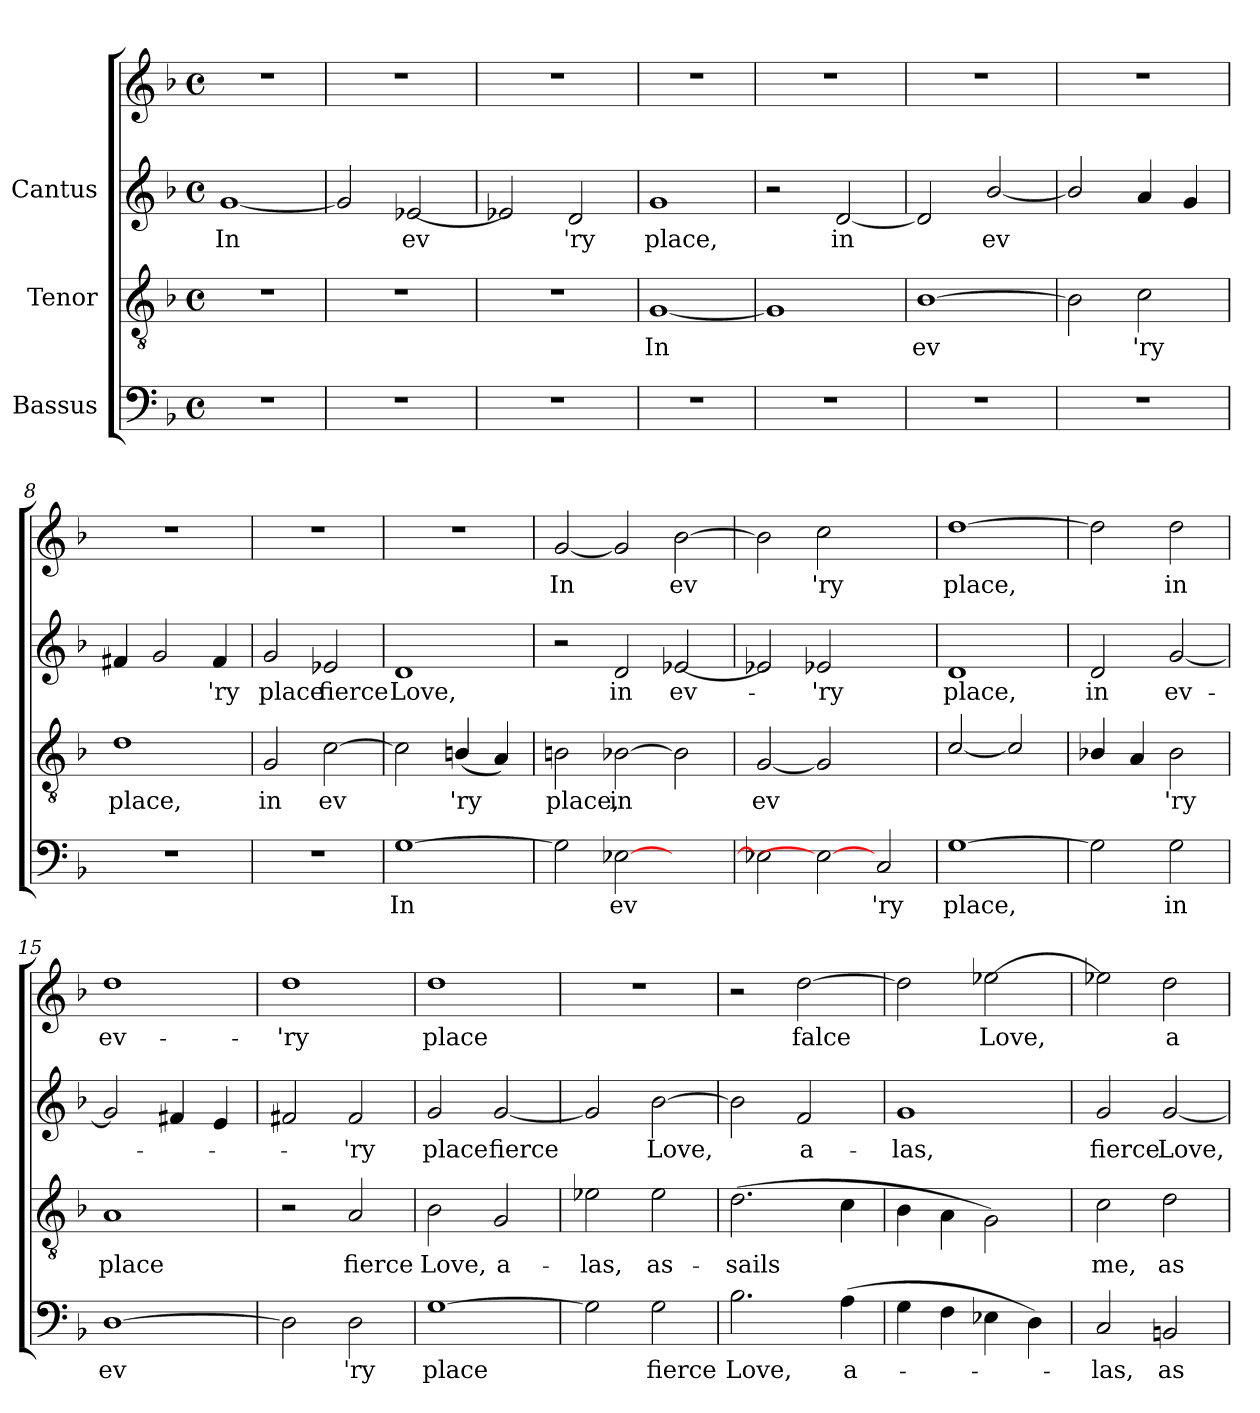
**kern	**text	**kern	**text	**kern	**text	**kern	**text
*part3	*part3	*part2	*part2	*part1	*part1	*part1	*part1
*staff4	*staff4	*staff3	*staff3	*staff2	*staff2	*staff1	*staff1
*I"Bassus	*	*I"Tenor	*	*I"Cantus	*	*	*
!!LO:PB:g=z
*stria5	*	*stria5	*	*stria5	*	*stria5	*
*clefF4	*	*clefGv2	*	*clefG2	*	*clefG2	*
*k[b-]	*	*k[b-]	*	*k[b-]	*	*k[b-]	*
*F:	*	*F:	*	*F:	*	*F:	*
*M4/4	*	*M4/4	*	*M4/4	*	*M4/4	*
*met(c)	*	*met(c)	*	*met(c)	*	*met(c)	*
*MM132	*	*MM132	*	*MM132	*	*MM132	*
=1	=1	=1	=1	=1	=1	=1	=1
!	!	!	!	!	!LO:LY:b:cj	!	!
1r	.	1r	.	[<1g	In	1r	.
=2	=2	=2	=2	=2	=2	=2	=2
!	!	!	!	!	!LO:LY:b:cj	!	!
1r	.	1r	.	2g/]	.	1r	.
!	!	!	!	!	!LO:LY:b:cj	!	!
.	.	.	.	[<2e-X/	ev-	.	.
=3	=3	=3	=3	=3	=3	=3	=3
!	!	!	!	!	!LO:LY:b:cj	!	!
1r	.	1r	.	2e-X/]	-	1r	.
!	!	!	!	!	!LO:LY:b:cj	!	!
.	.	.	.	2d/	'ry	.	.
=4	=4	=4	=4	=4	=4	=4	=4
!	!	!	!LO:LY:b:cj	!	!LO:LY:b:cj	!	!
1r	.	[<1G	In	1g	place,	1r	.
=5	=5	=5	=5	=5	=5	=5	=5
1r	.	1G]	.	2r	.	1r	.
!	!	!	!	!	!LO:LY:b:cj	!	!
.	.	.	.	[<2d/	in	.	.
=6	=6	=6	=6	=6	=6	=6	=6
!	!	!	!LO:LY:b:cj	!	!LO:LY:b:cj	!	!
1r	.	[>1B-	ev-	2d/]	.	1r	.
!	!	!	!	!	!LO:LY:b:cj	!	!
.	.	.	.	[<2b-/	ev-	.	.
!!LO:LB:g=z
=7	=7	=7	=7	=7	=7	=7	=7
!	!	!	!LO:LY:b:cj	!	!	!	!
1r	.	2B-\]	-	2b-/]	.	1r	.
!	!	!	!LO:LY:b:cj	!	!	!	!
.	.	2c\	'ry	4a/	.	.	.
.	.	.	.	4g/	.	.	.
=8	=8	=8	=8	=8	=8	=8	=8
!	!	!	!LO:LY:b:cj	!	!LO:LY:b:cj	!	!
1r	.	1d	place,	4f#X/	-	1r	.
!	!	!	!	!	!LO:LY:b:cj	!	!
.	.	.	.	2g/	.	.	.
!	!	!	!	!	!LO:LY:b:cj	!	!
.	.	.	.	4f#/	'ry	.	.
=9	=9	=9	=9	=9	=9	=9	=9
!	!	!	!LO:LY:b:cj	!	!LO:LY:b:cj	!	!
1r	.	2G/	in	2g/	place	1r	.
!	!	!	!LO:LY:b:cj	!	!LO:LY:b:cj	!	!
.	.	[>2c\	ev-	2e-X/	fierce	.	.
=10	=10	=10	=10	=10	=10	=10	=10
!	!LO:LY:b:cj	!	!LO:LY:b:cj	!	!LO:LY:b:cj	!	!
[>1G	In	2c\]	-	1d	Love,	1r	.
!	!	!	!LO:LY:b:cj	!	!	!	!
.	.	(<4Bn/	'ry	.	.	.	.
!	!	!	!LO:LY:b:cj	!	!	!	!
.	.	4A/)	.	.	.	.	.
=11	=11	=11	=11	=11	=11	=11	=11
!	!	!	!LO:LY:b:cj	!	!	!	!LO:LY:b:cj
2G\]	.	2Bn\	place,	2r	.	[<2g/	In
!	!LO:LY:b:cj	!	!LO:LY:b:cj	!	!LO:LY:b:cj	!	!LO:LY:b:cj
[>2E-X	ev-	[>2B-X\	in	2d/	-in	2g/]	.
!	!	!	!LO:LY:b:cj	!	!LO:LY:b:cj	!	!LO:LY:b:cj
2ryy	.	2B-\]	.	[<2e-X/	ev-	[>2b-\	ev-
=12	=12	=12	=12	=12	=12	=12	=12
!	!LO:LY:b:cj	!	!LO:LY:b:cj	!	!LO:LY:b:cj	!	!LO:LY:b:cj
2E-X\]	-	[<2G/	ev-	2e-X/]	.	2b-\]	-
!	!	!	!LO:LY:b:cj	!	!LO:LY:b:cj	!	!LO:LY:b:cj
2E-_	.	2G/]	--	2e-X/	'ry	2cc\	'ry
!	!LO:LY:b:cj	!	!	!	!	!	!
2C/	'ry	2ryy	.	2ryy	.	2ryy	.
=13	=13	=13	=13	=13	=13	=13	=13
!	!LO:LY:b:cj	!	!	!	!LO:LY:b:cj	!	!LO:LY:b:cj
[>1G	place,	[<2c/	.	1d	place,	[>1dd	place,
.	.	2c/]	.	.	.	.	.
!!LO:LB:g=z
=14	=14	=14	=14	=14	=14	=14	=14
!	!LO:LY:b:cj	!	!LO:LY:b:cj	!	!LO:LY:b:cj	!	!LO:LY:b:cj
2G\]	.	4B-X/	-	2d/	in	2dd\]	.
!	!	!	!LO:LY:b:cj	!	!	!	!
.	.	4A/	.	.	.	.	.
!	!LO:LY:b:cj	!	!LO:LY:b:cj	!	!LO:LY:b:cj	!	!LO:LY:b:cj
2G\	in	2B-\	'ry	[<2g/	ev-	2dd\	in
=15	=15	=15	=15	=15	=15	=15	=15
!	!LO:LY:b:cj	!	!LO:LY:b:cj	!	!	!	!LO:LY:b:cj
[>1D	ev-	1A	place	2g/]	.	1dd	-ev-
.	.	.	.	4f#X/	.	.	.
.	.	.	.	4e/	.	.	.
=16	=16	=16	=16	=16	=16	=16	=16
!	!LO:LY:b:cj	!	!	!	!LO:LY:b:cj	!	!LO:LY:b:cj
2D\]	-	2r	.	2f#X/	.	1dd	-'ry
!	!LO:LY:b:cj	!	!LO:LY:b:cj	!	!LO:LY:b:cj	!	!
2D\	'ry	2A/	fierce	2f#/	'ry	.	.
=17	=17	=17	=17	=17	=17	=17	=17
!	!LO:LY:b:cj	!	!LO:LY:b:cj	!	!LO:LY:b:cj	!	!LO:LY:b:cj
[>1G	place	2B-\	Love,	2g/	place	1dd	place
!	!	!	!LO:LY:b:cj	!	!LO:LY:b:cj	!	!
.	.	2G/	a-	[<2g/	fierce	.	.
=18	=18	=18	=18	=18	=18	=18	=18
!	!LO:LY:b:cj	!	!LO:LY:b:cj	!	!LO:LY:b:cj	!	!
2G\]	.	2e-X\	-las,	2g/]	.	1r	.
!	!LO:LY:b:cj	!	!LO:LY:b:cj	!	!LO:LY:b:cj	!	!
2G\	fierce	2e-\	as-	[>2b-\	Love,	.	.
=19	=19	=19	=19	=19	=19	=19	=19
!	!LO:LY:b:cj	!	!LO:LY:b:cj	!	!LO:LY:b:cj	!	!
2.B-\	Love,	(>2.d\	-sails	2b-\]	.	2r	.
!	!	!	!	!	!LO:LY:b:cj	!	!LO:LY:b:cj
.	.	.	.	2f/	a-	[>2dd\	falce
!	!LO:LY:b:cj	!	!LO:LY:b:cj	!	!	!	!
(>4A\	a-	4c\	.	.	.	.	.
=20	=20	=20	=20	=20	=20	=20	=20
!	!	!	!	!	!LO:LY:b:cj	!	!LO:LY:b:cj
4G\	.	4B-\	.	1g	las,	2dd\]	-
4F\	.	4A\	.	.	.	.	.
!	!	!	!	!	!	!	!LO:LY:b:cj
4E-X\	.	2G\)	.	.	.	[>2ee-X\	Love,
4D\)	.	.	.	.	.	.	.
!!LO:PB:g=z
=21	=21	=21	=21	=21	=21	=21	=21
!	!LO:LY:b:cj	!	!LO:LY:b:cj	!	!LO:LY:b:cj	!	!LO:LY:b:cj
2C/	-las,	2c\	me,	2g/	-fierce	2ee-X\]	.
!	!LO:LY:b:cj	!	!LO:LY:b:cj	!	!LO:LY:b:cj	!	!LO:LY:b:cj
2BBn/	as-	2d\	as-	[<2g/	Love,	2dd\	a-
=	=	=	=	=	=	=	=
*-	*-	*-	*-	*-	*-	*-	*-
